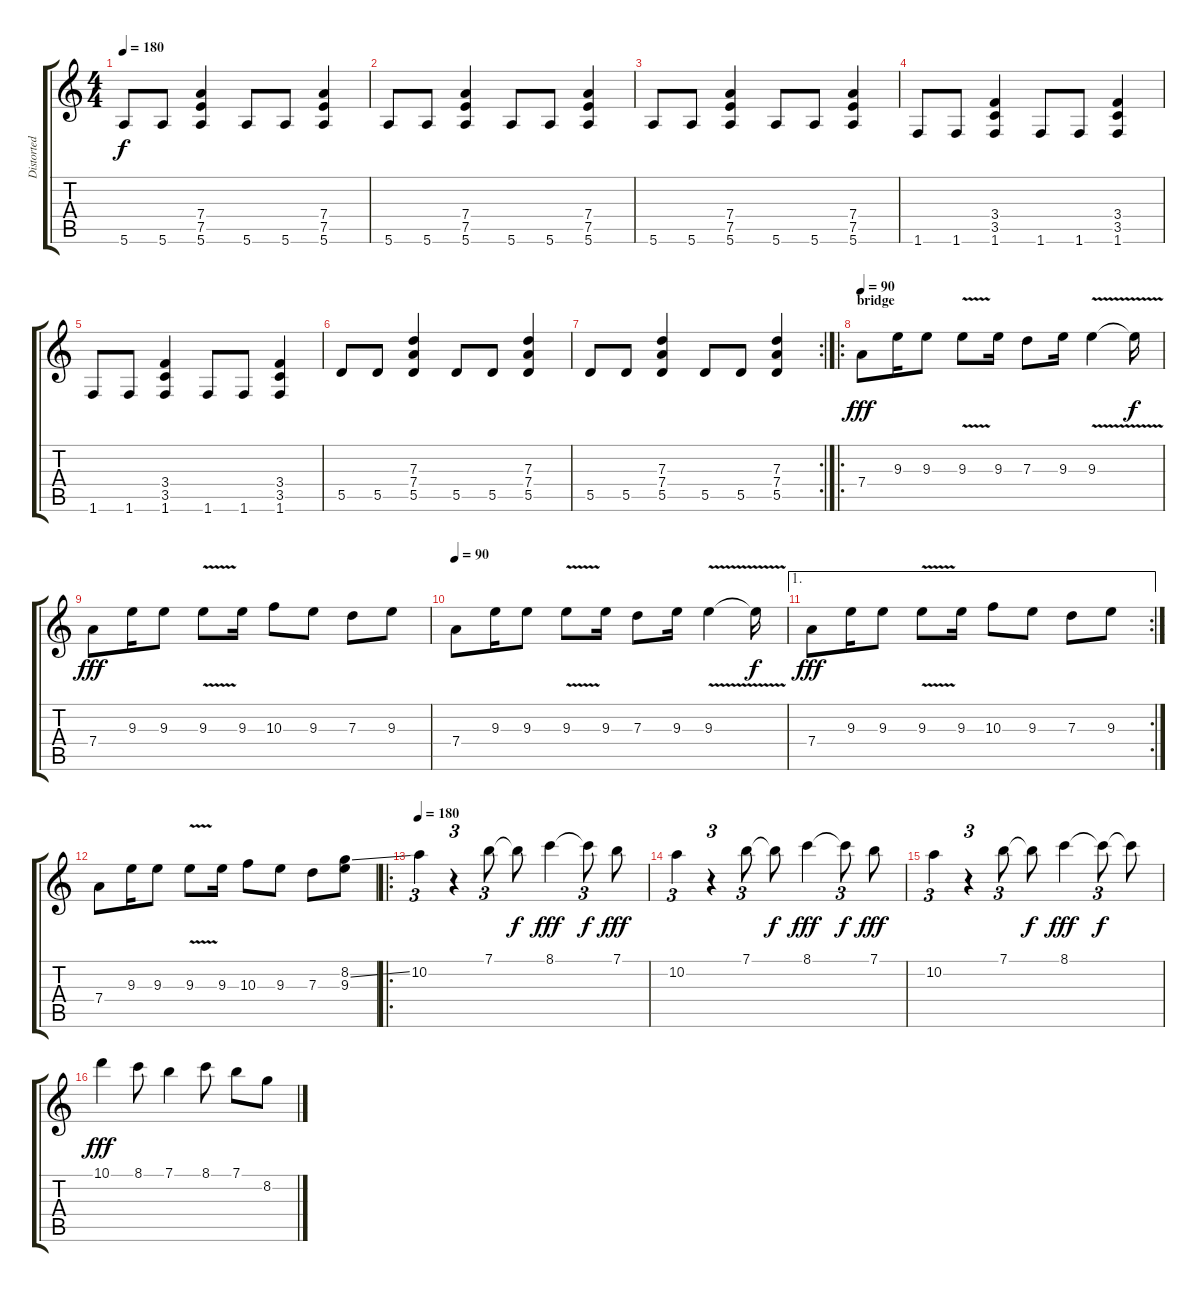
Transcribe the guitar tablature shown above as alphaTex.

\track ("Distorted Gtr 3" "Distorted ") {instrument acousticguitarnylon}
\staff {score tabs}
\tuning (E4 B3 G3 D3 A2 E2) {hide}
\ts (4 4)
\tempo 180
\clef g2
\ks aminor
5.6.8{dy f} 5.6.8 (7.4 7.5 5.6).4 5.6.8 5.6.8 (7.4 7.5 5.6).4 |
5.6.8 5.6.8 (7.4 7.5 5.6).4 5.6.8 5.6.8 (7.4 7.5 5.6).4 |
5.6.8 5.6.8 (7.4 7.5 5.6).4 5.6.8 5.6.8 (7.4 7.5 5.6).4 |
1.6.8 1.6.8 (3.4 3.5 1.6).4 1.6.8 1.6.8 (3.4 3.5 1.6).4 |
1.6.8 1.6.8 (3.4 3.5 1.6).4 1.6.8 1.6.8 (3.4 3.5 1.6).4 |
5.5.8 5.5.8 (7.3 7.4 5.5).4 5.5.8 5.5.8 (7.3 7.4 5.5).4 |
\rc 2
5.5.8 5.5.8 (7.3 7.4 5.5).4 5.5.8 5.5.8 (7.3 7.4 5.5).4 |
\ro
\section ("" "bridge")
\tempo 90
7.4.8{dy fff} 9.3.16 9.3.8 9.3{v}.8 9.3.16 7.3.8 9.3.16 9.3{v}.4 9.3{t}.16{dy f} |
7.4.8{dy fff} 9.3.16 9.3.8 9.3{v}.8 9.3.16 10.3.8 9.3.8 7.3.8 9.3.8 |
\tempo 90
7.4.8 9.3.16 9.3.8 9.3{v}.8 9.3.16 7.3.8 9.3.16 9.3{v}.4 9.3{t}.16{dy f} |
\ae 1
\rc 2
7.4.8{dy fff} 9.3.16 9.3.8 9.3{v}.8 9.3.16 10.3.8 9.3.8 7.3.8 9.3.8 |
7.4.8 9.3.16 9.3.8 9.3{v}.8 9.3.16 10.3.8 9.3.8 7.3.8 (8.2{ss} 9.3).8 |
\ro
\tempo 180
10.2.4{tu (3 2)} r.4{tu (3 2)} 7.1.8{tu (3 2)} 7.1{t}.8{dy f} 8.1.4{dy fff} 8.1{t}.8{tu (3 2) dy f} 7.1.8{dy fff} |
10.2.4{tu (3 2)} r.4{tu (3 2)} 7.1.8{tu (3 2)} 7.1{t}.8{dy f} 8.1.4{dy fff} 8.1{t}.8{tu (3 2) dy f} 7.1.8{dy fff} |
10.2.4{tu (3 2)} r.4{tu (3 2)} 7.1.8{tu (3 2)} 7.1{t}.8{dy f} 8.1.4{dy fff} 8.1{t}.8{tu (3 2) dy f} 8.1{t}.8 |
10.1.4{dy fff} 8.1.8 7.1.4 8.1.8 7.1.8 8.2.8
